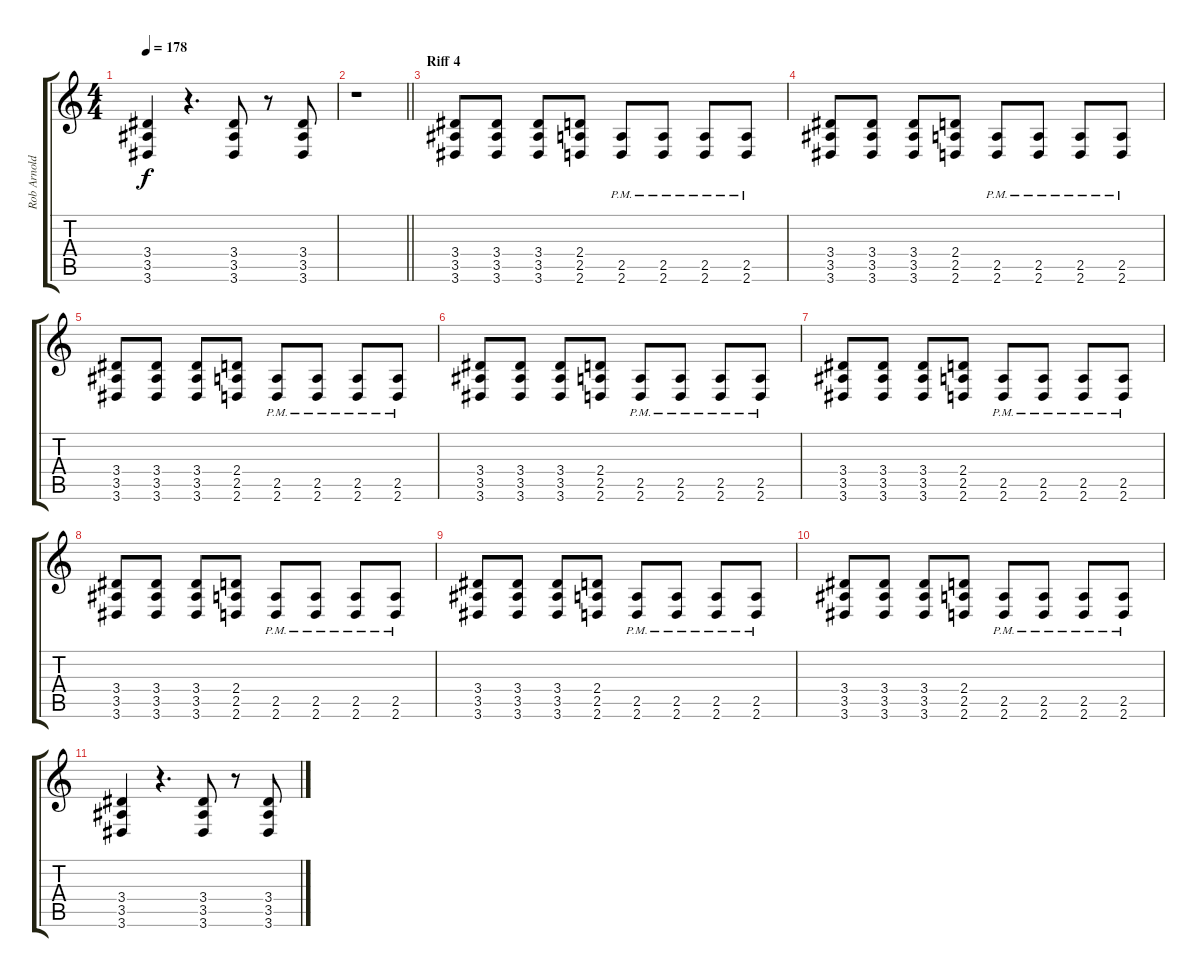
\track ("Rob Arnold" "Rob Arnold") {instrument distortionguitar}
\staff {score tabs}
\tuning (D4 A3 F3 C3 G2 C2) {hide}
\ts (4 4)
\tempo 178
\clef g2
\ks c
(3.4 3.5 3.6).4{dy f} r.4{d} (3.4 3.5 3.6).8 r.8 (3.4 3.5 3.6).8 |
\barLineRight lightlight
r.1 |
\section ("" "Riff 4")
(3.4 3.5 3.6).8 (3.4 3.5 3.6).8 (3.4 3.5 3.6).8 (2.4 2.5 2.6).8 (2.5{pm} 2.6{pm}).8 (2.5{pm} 2.6{pm}).8 (2.5{pm} 2.6{pm}).8 (2.5{pm} 2.6{pm}).8 |
(3.4 3.5 3.6).8 (3.4 3.5 3.6).8 (3.4 3.5 3.6).8 (2.4 2.5 2.6).8 (2.5{pm} 2.6{pm}).8 (2.5{pm} 2.6{pm}).8 (2.5{pm} 2.6{pm}).8 (2.5{pm} 2.6{pm}).8 |
(3.4 3.5 3.6).8 (3.4 3.5 3.6).8 (3.4 3.5 3.6).8 (2.4 2.5 2.6).8 (2.5{pm} 2.6{pm}).8 (2.5{pm} 2.6{pm}).8 (2.5{pm} 2.6{pm}).8 (2.5{pm} 2.6{pm}).8 |
(3.4 3.5 3.6).8 (3.4 3.5 3.6).8 (3.4 3.5 3.6).8 (2.4 2.5 2.6).8 (2.5{pm} 2.6{pm}).8 (2.5{pm} 2.6{pm}).8 (2.5{pm} 2.6{pm}).8 (2.5{pm} 2.6{pm}).8 |
(3.4 3.5 3.6).8 (3.4 3.5 3.6).8 (3.4 3.5 3.6).8 (2.4 2.5 2.6).8 (2.5{pm} 2.6{pm}).8 (2.5{pm} 2.6{pm}).8 (2.5{pm} 2.6{pm}).8 (2.5{pm} 2.6{pm}).8 |
(3.4 3.5 3.6).8 (3.4 3.5 3.6).8 (3.4 3.5 3.6).8 (2.4 2.5 2.6).8 (2.5{pm} 2.6{pm}).8 (2.5{pm} 2.6{pm}).8 (2.5{pm} 2.6{pm}).8 (2.5{pm} 2.6{pm}).8 |
(3.4 3.5 3.6).8 (3.4 3.5 3.6).8 (3.4 3.5 3.6).8 (2.4 2.5 2.6).8 (2.5{pm} 2.6{pm}).8 (2.5{pm} 2.6{pm}).8 (2.5{pm} 2.6{pm}).8 (2.5{pm} 2.6{pm}).8 |
(3.4 3.5 3.6).8 (3.4 3.5 3.6).8 (3.4 3.5 3.6).8 (2.4 2.5 2.6).8 (2.5{pm} 2.6{pm}).8 (2.5{pm} 2.6{pm}).8 (2.5{pm} 2.6{pm}).8 (2.5{pm} 2.6{pm}).8 |
(3.4 3.5 3.6).4 r.4{d} (3.4 3.5 3.6).8 r.8 (3.4 3.5 3.6).8
